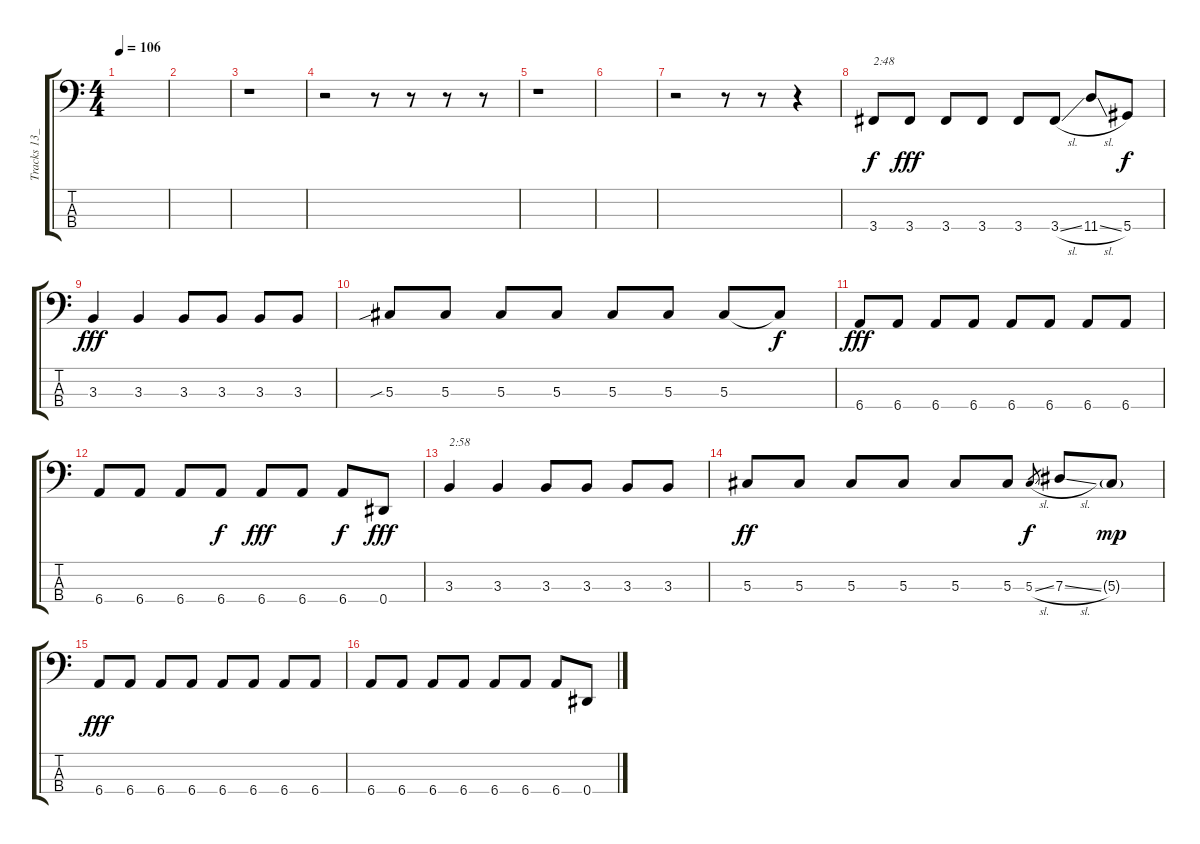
\track ("Tracks 13_14_15" "Tracks 13_") {instrument electricbasspick}
\staff {score tabs}
\tuning (Gb2 Db2 Ab1 Eb1) {hide}
\ts (4 4)
\tempo 106
\clef f4
\ks c
|
|
r.1 |
r.2 r.8 r.8 r.8 r.8 |
r.1 |
|
r.2 r.8 r.8 r.4 |
3.4.8{txt "2:48"} 3.4.8{dy fff} 3.4.8 3.4.8 3.4.8 3.4{sl}.8 11.4{sl}.8 5.4.8{dy f} |
3.3.4{dy fff} 3.3.4 3.3.8 3.3.8 3.3.8 3.3.8 |
5.3{sib}.8 5.3.8 5.3.8 5.3.8 5.3.8 5.3.8 5.3.8 5.3{t}.8{dy f} |
6.4.8{dy fff} 6.4.8 6.4.8 6.4.8 6.4.8 6.4.8 6.4.8 6.4.8 |
6.4.8 6.4.8 6.4.8 6.4.8{dy f} 6.4.8{dy fff} 6.4.8 6.4.8{dy f} 0.4.8{dy fff} |
3.3.4{txt "2:58"} 3.3.4 3.3.8 3.3.8 3.3.8 3.3.8 |
5.3.8{dy ff} 5.3.8 5.3.8 5.3.8 5.3.8 5.3.8 5.3{sl}.8{gr dy f} 7.3{sl}.8 5.3{g}.8{dy mp} |
6.4.8{dy fff} 6.4.8 6.4.8 6.4.8 6.4.8 6.4.8 6.4.8 6.4.8 |
6.4.8 6.4.8 6.4.8 6.4.8 6.4.8 6.4.8 6.4.8 0.4.8
